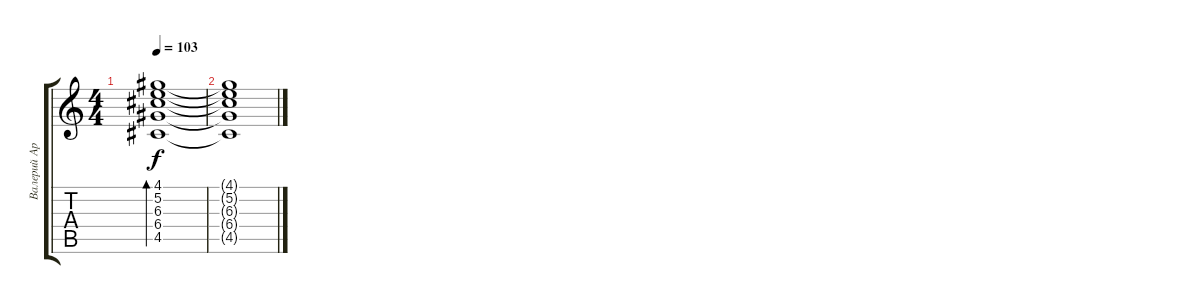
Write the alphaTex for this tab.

\track ("Валерий Аркадин" "Валерий Ар") {instrument electricguitarjazz}
\staff {score tabs}
\tuning (E4 B3 G3 D3 A2 E2) {hide}
\ts (4 4)
\tempo 103
\clef g2
\ks c
(4.1 5.2 6.3 6.4 4.5).1{bd 480 dy f instrument electricguitarjazz} |
(4.1{t} 5.2{t} 6.3{t} 6.4{t} 4.5{t}).1
